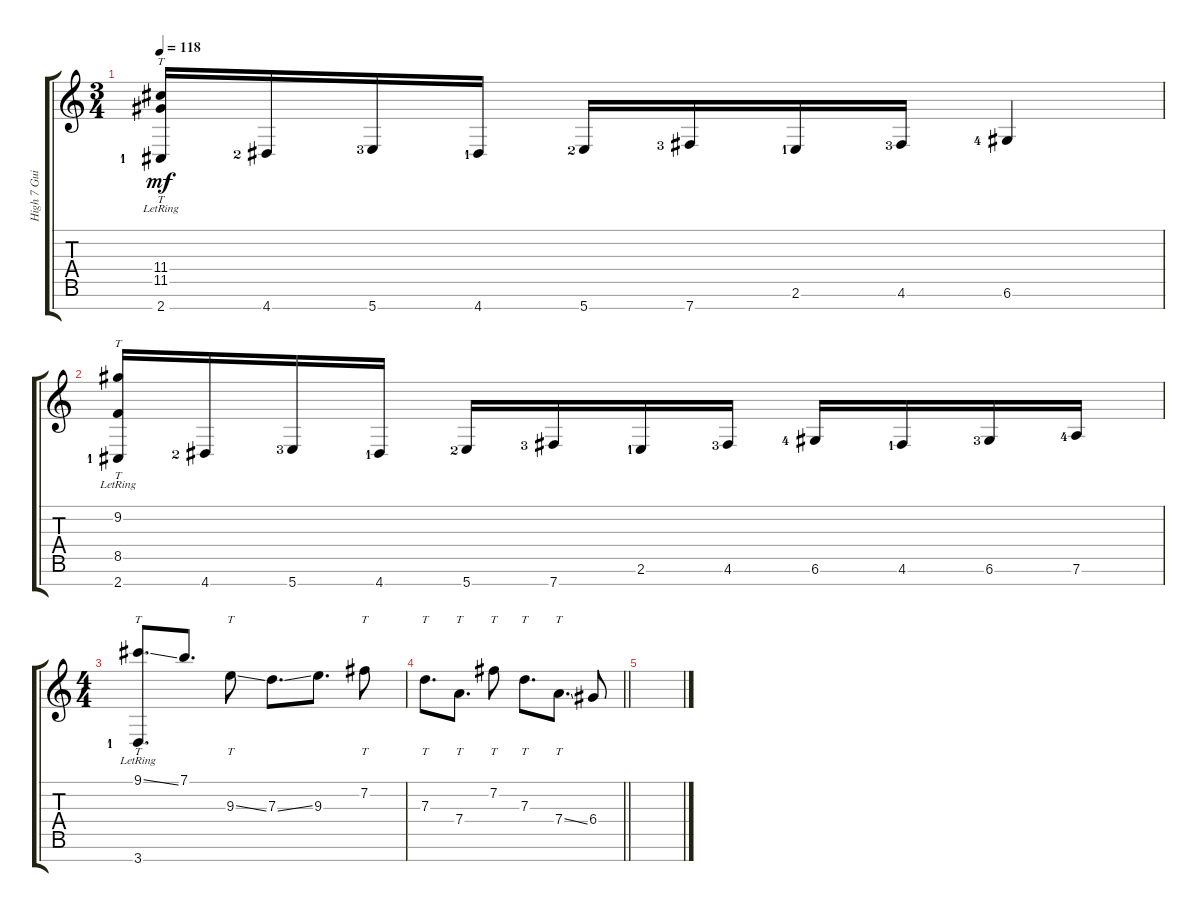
\track ("High 7 Guitar #1" "High 7 Gui") {instrument electricguitarjazz}
\staff {score tabs}
\tuning (E4 B3 G3 D3 A2 D2 B1) {hide}
\ts (3 4)
\tempo 118
\clef g2
\ks c
(11.4{lr} 11.5{lr} 2.7{lf 2}).16{tt dy mf} 4.7{lf 3}.16 5.7{lf 4}.16 4.7{lf 2}.16 5.7{lf 3}.16 7.7{lf 4}.16 2.6{lf 2}.16 4.6{lf 4}.16 6.6{lf 5}.4 |
(9.2{lr} 8.5{lr} 2.7{lf 2}).16{tt} 4.7{lf 3}.16 5.7{lf 4}.16 4.7{lf 2}.16 5.7{lf 3}.16 7.7{lf 4}.16 2.6{lf 2}.16 4.6{lf 4}.16 6.6{lf 5}.16 4.6{lf 2}.16 6.6{lf 4}.16 7.6{lf 5}.16 |
\ts (4 4)
(9.1{ss} 3.7{lr lf 2}).8{tt d} 7.1.8{d} 9.3{ss}.8{tt} 7.3{ss}.8{d} 9.3.8{d} 7.2.8{tt} |
\barLineRight lightlight
7.3.8{tt d} 7.4.8{tt d} 7.2.8{tt} 7.3.8{tt d} 7.4{ss}.8{tt d} 6.4.8 |
\section ("" "")
